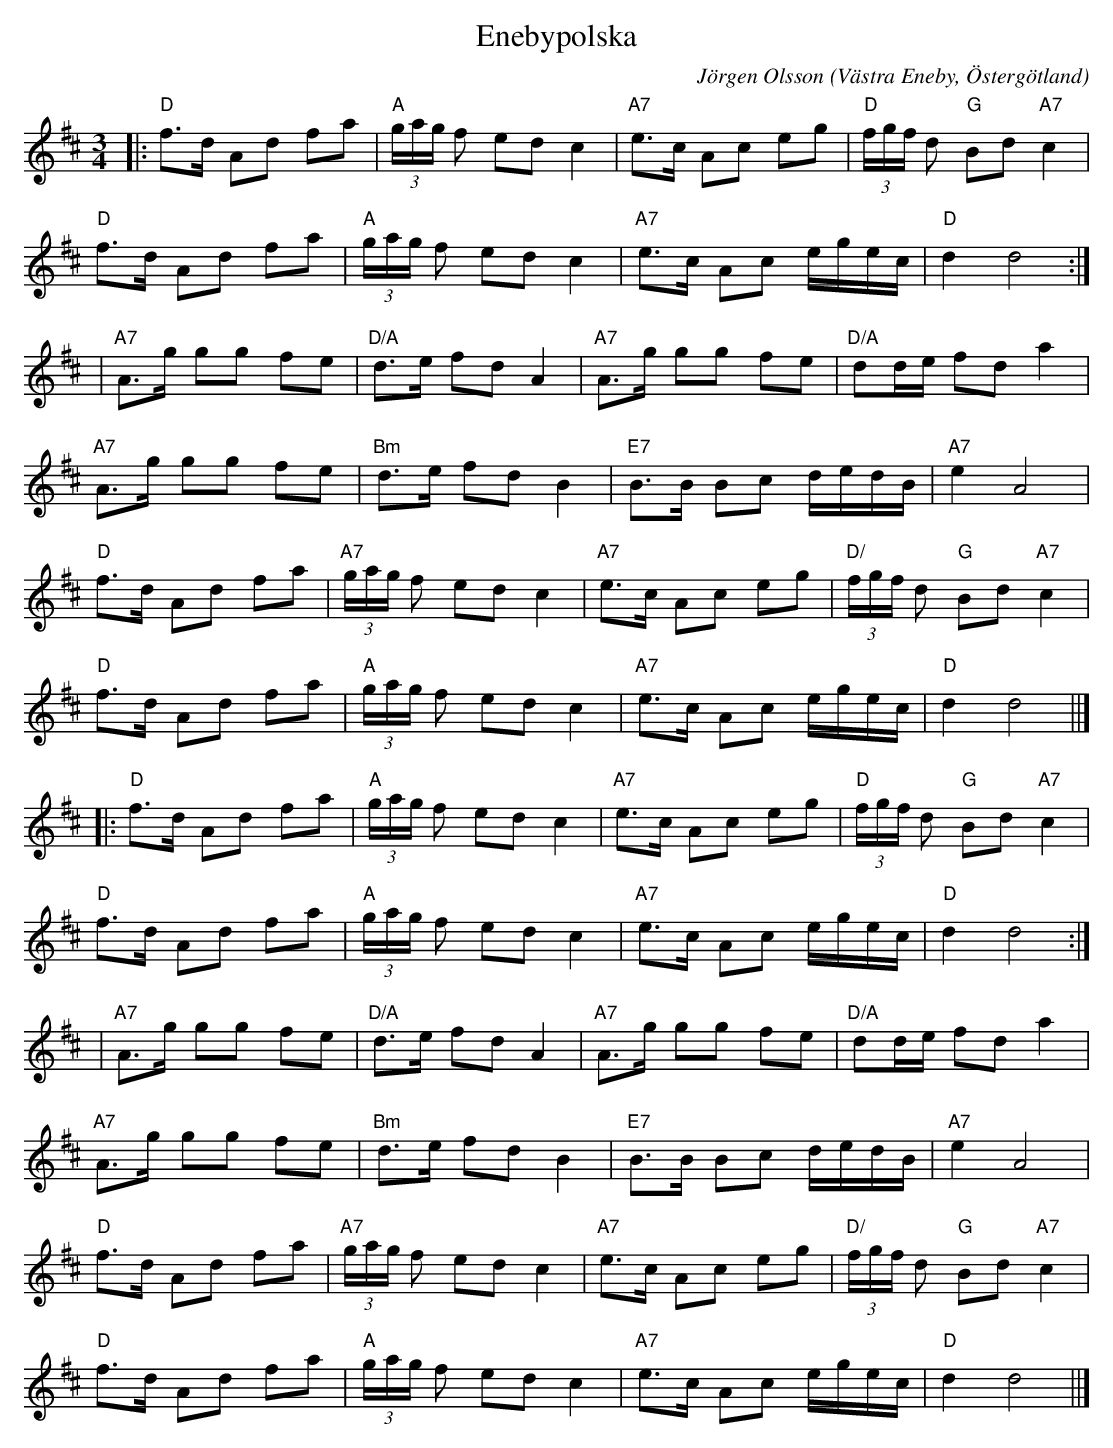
X:1
T:Enebypolska
C:Jörgen Olsson
O:Västra Eneby, Östergötland
M:3/4
L:1/8
K:D
V:1
|:"D"f>d Ad fa|"A"(3g/a/g/ f ed c2|"A7"e>c Ac eg|"D"(3f/g/f/ d "G"Bd "A7"c2|
"D"f>d Ad fa|"A"(3g/a/g/ f ed c2|"A7"e>c Ac e/g/e/c/|"D"d2 d4:|
|"A7"A>g gg fe|"D/A"d>e fd A2|"A7"A>g gg fe|"D/A" dd/e/ fd a2|
"A7"A>g gg fe|"Bm"d>e fd B2|"E7"B>B Bc d/e/d/B/|"A7" e2 A4|
"D"f>d Ad fa|"A7"(3g/a/g/ f ed c2|"A7"e>c Ac eg|"D/"(3f/g/f/ d "G"Bd "A7"c2|
"D"f>d Ad fa|"A"(3g/a/g/ f ed c2|"A7"e>c Ac e/g/e/c/|"D"d2 d4 ||]
V:2
V:1
|:"D"f>d Ad fa|"A"(3g/a/g/ f ed c2|"A7"e>c Ac eg|"D"(3f/g/f/ d "G"Bd "A7"c2|
"D"f>d Ad fa|"A"(3g/a/g/ f ed c2|"A7"e>c Ac e/g/e/c/|"D"d2 d4:|
|"A7"A>g gg fe|"D/A"d>e fd A2|"A7"A>g gg fe|"D/A" dd/e/ fd a2|
"A7"A>g gg fe|"Bm"d>e fd B2|"E7"B>B Bc d/e/d/B/|"A7" e2 A4|
"D"f>d Ad fa|"A7"(3g/a/g/ f ed c2|"A7"e>c Ac eg|"D/"(3f/g/f/ d "G"Bd "A7"c2|
"D"f>d Ad fa|"A"(3g/a/g/ f ed c2|"A7"e>c Ac e/g/e/c/|"D"d2 d4 ||]
